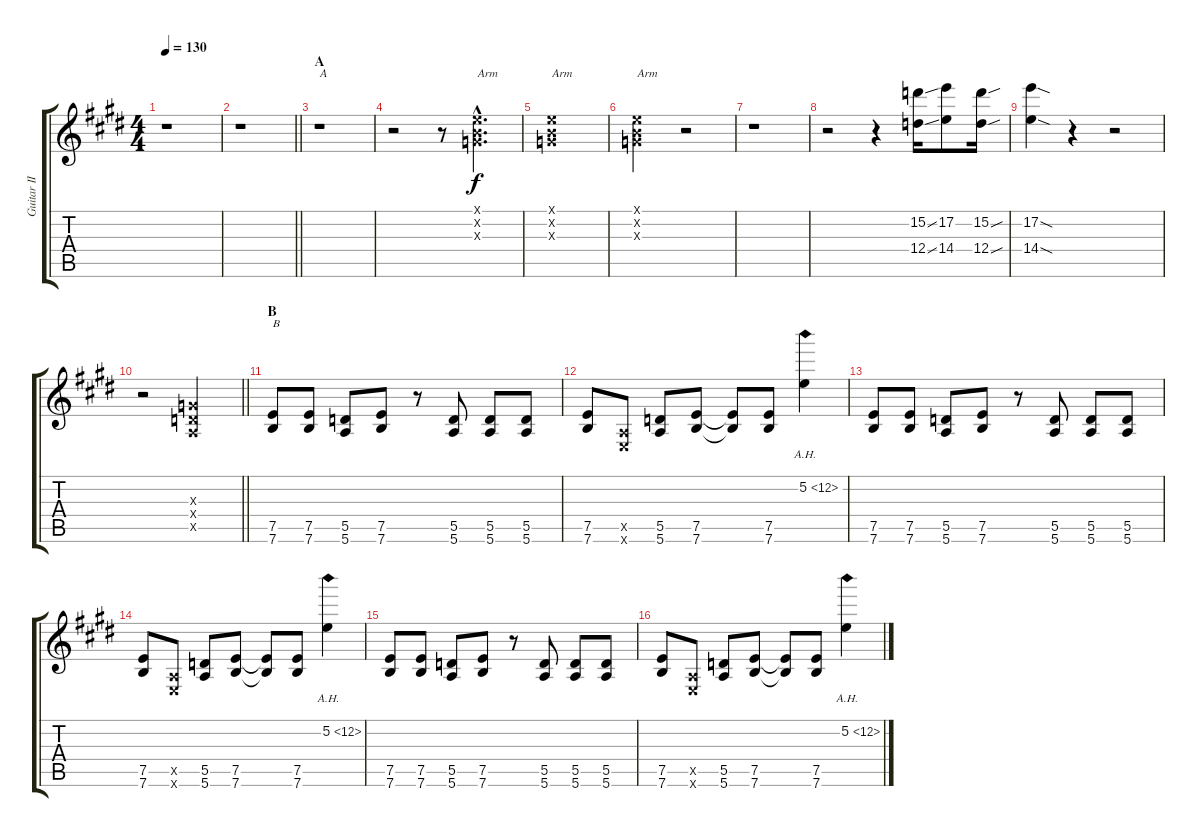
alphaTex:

\track ("Guitar II" "Guitar II") {instrument overdrivenguitar}
\staff {score tabs}
\tuning (E4 B3 G3 D3 A2 E2) {hide}
\ts (4 4)
\tempo 130
\clef g2
\ks e
r.1{dy f instrument overdrivenguitar} |
\barLineRight lightlight
r.1 |
\section ("" "A")
r.1{txt "A"} |
r.2 r.8 (0.1{hac x} 0.2{hac x} 0.3{hac x}).4{d txt "Arm"} |
(0.1{x} 0.2{x} 0.3{x}).1{txt "Arm"} |
(0.1{x} 0.2{x} 0.3{x}).2{txt "Arm"} r.2 |
r.1 |
r.2 r.4 (15.2{ss} 12.4{ss}).16 (17.2 14.4).8 (15.2{sou} 12.4{sou}).16 |
(17.2{sod} 14.4{sod}).4 r.4 r.2 |
\barLineRight lightlight
r.2 (0.3{x} 0.4{x} 0.5{x}).2 |
\section ("" "B")
(7.5 7.6).8{txt "B"} (7.5 7.6).8 (5.5 5.6).8 (7.5 7.6).8 r.8 (5.5 5.6).8 (5.5 5.6).8 (5.5 5.6).8 |
(7.5 7.6).8 (0.5{x} 0.6{x}).8 (5.5 5.6).8 (7.5 7.6).8 (7.5{t} 7.6{t}).8 (7.5 7.6).8 5.2{ah 7}.4 |
(7.5 7.6).8 (7.5 7.6).8 (5.5 5.6).8 (7.5 7.6).8 r.8 (5.5 5.6).8 (5.5 5.6).8 (5.5 5.6).8 |
(7.5 7.6).8 (0.5{x} 0.6{x}).8 (5.5 5.6).8 (7.5 7.6).8 (7.5{t} 7.6{t}).8 (7.5 7.6).8 5.2{ah 7}.4 |
(7.5 7.6).8 (7.5 7.6).8 (5.5 5.6).8 (7.5 7.6).8 r.8 (5.5 5.6).8 (5.5 5.6).8 (5.5 5.6).8 |
(7.5 7.6).8 (0.5{x} 0.6{x}).8 (5.5 5.6).8 (7.5 7.6).8 (7.5{t} 7.6{t}).8 (7.5 7.6).8 5.2{ah 7}.4
